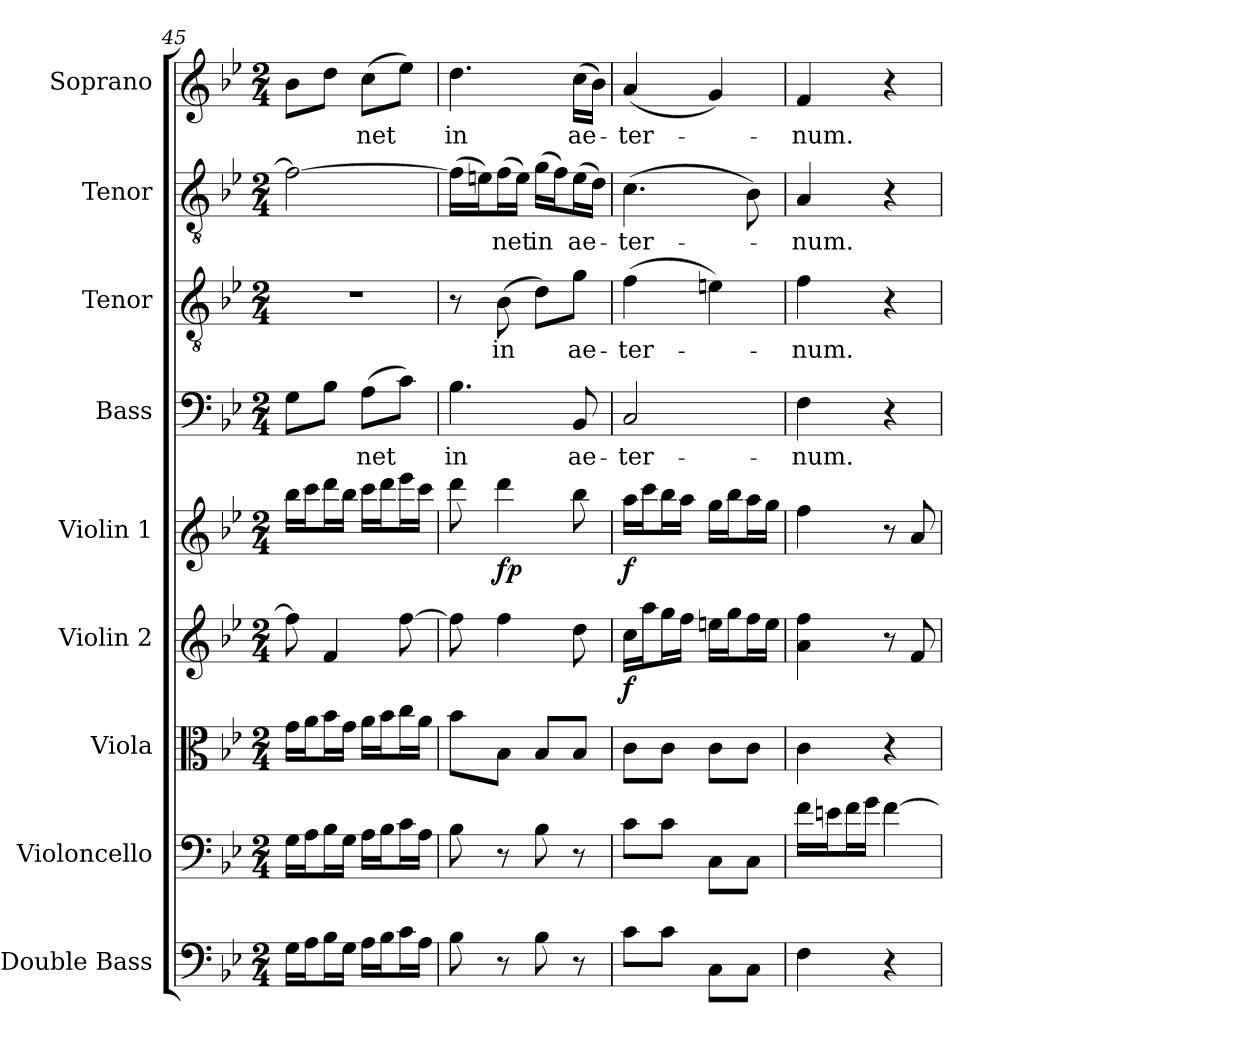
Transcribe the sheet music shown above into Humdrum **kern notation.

**kern	**kern	**kern	**kern	**dynam	**kern	**dynam	**kern	**text	**kern	**text	**kern	**text	**kern	**text
*part9	*part8	*part7	*part6	*part6	*part5	*part5	*part4	*part4	*part3	*part3	*part2	*part2	*part1	*part1
*staff9	*staff8	*staff7	*staff6	*staff6	*staff5	*staff5	*staff4	*staff4	*staff3	*staff3	*staff2	*staff2	*staff1	*staff1
*I"Double Bass	*I"Violoncello	*I"Viola	*I"Violin 2	*	*I"Violin 1	*	*I"Bass	*	*I"Tenor	*	*I"Tenor	*	*I"Soprano	*
*I'Db.	*I'Vc.	*I'Vla.	*I'Vln. 2	*	*I'Vln.	*	*I'B.	*	*I'T.	*	*I'T.	*	*I'S.	*
*clefF4	*clefF4	*clefC3	*clefG2	*	*clefG2	*	*clefF4	*	*clefGv2	*	*clefGv2	*	*clefG2	*
*ITrd7c12	*	*	*	*	*	*	*	*	*ITrd7c12	*	*ITrd7c12	*	*	*
*k[b-e-]	*k[b-e-]	*k[b-e-]	*k[b-e-]	*	*k[b-e-]	*	*k[b-e-]	*	*k[b-e-]	*	*k[b-e-]	*	*k[b-e-]	*
*B-:	*B-:	*B-:	*B-:	*	*B-:	*	*B-:	*	*B-:	*	*B-:	*	*B-:	*
*M2/4	*M2/4	*M2/4	*M2/4	*	*M2/4	*	*M2/4	*	*M2/4	*	*M2/4	*	*M2/4	*
=45	=45	=45	=45	=45	=45	=45	=45	=45	=45	=45	=45	=45	=45	=45
!	!	!	!	!	!	!	!	!	!LO:N:vis=1	!	!	!	!	!
16GGi\LL	16Gi\LL	16gi\LL	8ffi\]	.	16bb-i\LL	.	8Gi\L	.	2r	.	2Fi\_>	.	8b-i\L	.
16AAi\J	16Ai\J	16ai\J	.	.	16ccci\J	.	.	.	.	.	.	.	.	.
16BB-i\L	16B-i\L	16b-i\L	4fi/	.	16dddi\L	.	8B-i\J	.	.	.	.	.	8ddi\J	.
16GGi\JJ	16Gi\JJ	16gi\JJ	.	.	16bb-i\JJ	.	.	.	.	.	.	.	.	.
!	!	!	!	!	!	!	!	!LO:LY:b:color=#000000	!	!	!	!	!	!
!	!	!	!	!	!	!	!	!	!	!	!	!	!	!LO:LY:b:color=#000000
16AAi\LL	16Ai\LL	16ai\LL	.	.	16ccci\LL	.	(8Ai\L	-net	.	.	.	.	(8cci\L	-net
16BB-i\J	16B-i\J	16b-i\J	.	.	16dddi\J	.	.	.	.	.	.	.	.	.
16Ci\L	16ci\L	16cci\L	[>8ffi\	.	16eee-i\L	.	8ci\J)	.	.	.	.	.	8ee-i\J)	.
16AAi\JJ	16Ai\JJ	16ai\JJ	.	.	16ccci\JJ	.	.	.	.	.	.	.	.	.
=46	=46	=46	=46	=46	=46	=46	=46	=46	=46	=46	=46	=46	=46	=46
!	!	!	!	!	!	!	!	!LO:LY:b:color=#000000	!	!	!	!	!	!
!	!	!	!	!	!	!	!	!	!	!	!	!	!	!LO:LY:b:color=#000000
8BB-i\	8B-i\	8b-i\L	8ffi\]	.	8dddi\	.	4.B-i\	in	8r	.	(16Fi\LL]	.	4.ddi\	in
.	.	.	.	.	.	.	.	.	.	.	16Eni\J)	.	.	.
!	!	!	!	!	!	!	!	!	!	!LO:LY:b:color=#000000	!	!	!	!
!	!	!	!	!	!	!	!	!	!	!	!	!LO:LY:b:color=#000000	!	!
8r	8r	8B-i\J	4ffi\	.	4dddi\	fp	.	.	(8BB-i\	in	(16Fi\L	-net	.	.
.	.	.	.	.	.	.	.	.	.	.	16Ei\JJ)	.	.	.
!	!	!	!	!	!	!	!	!	!	!	!	!LO:LY:b:color=#000000	!	!
8BB-i\	8B-i\	8B-i/L	.	.	.	.	.	.	8Di\L)	.	(16Gi\LL	in	.	.
.	.	.	.	.	.	.	.	.	.	.	16Fi\J)	.	.	.
!	!	!	!	!	!	!	!	!LO:LY:b:color=#000000	!	!	!	!	!	!
!	!	!	!	!	!	!	!	!	!	!LO:LY:b:color=#000000	!	!	!	!
!	!	!	!	!	!	!	!	!	!	!	!	!LO:LY:b:color=#000000	!	!
!	!	!	!	!	!	!	!	!	!	!	!	!	!	!LO:LY:b:color=#000000
8r	8r	8B-i/J	8ddi\	.	8bb-i\	.	8BB-i/	ae-	8Gi\J	ae-	(16Ei\L	ae-	(16cci\LL	ae-
.	.	.	.	.	.	.	.	.	.	.	16Di\JJ)	.	16b-i\JJ)	.
!!LO:PB:g=z
=47	=47	=47	=47	=47	=47	=47	=47	=47	=47	=47	=47	=47	=47	=47
!	!	!	!	!	!	!	!	!LO:LY:b:color=#000000	!	!	!	!	!	!
!	!	!	!	!	!	!	!	!	!	!LO:LY:b:color=#000000	!	!	!	!
!	!	!	!	!	!	!	!	!	!	!	!	!LO:LY:b:color=#000000	!	!
!	!	!	!	!	!	!	!	!	!	!	!	!	!	!LO:LY:b:color=#000000
8Ci\L	8ci\L	8ci\L	16cci\LL	f	16aai\LL	f	2Ci/	-ter-	(4Fi\	-ter-	(4.Ci\	-ter-	(4ai/	-ter-
.	.	.	16aai\J	.	16ccci\J	.	.	.	.	.	.	.	.	.
8Ci\J	8ci\J	8ci\J	16ggi\L	.	16bb-i\L	.	.	.	.	.	.	.	.	.
.	.	.	16ffi\JJ	.	16aai\JJ	.	.	.	.	.	.	.	.	.
8CCi\L	8Ci\L	8ci\L	16eeni\LL	.	16ggi\LL	.	.	.	4Eni\)	.	.	.	4gi/)	.
.	.	.	16ggi\J	.	16bb-i\J	.	.	.	.	.	.	.	.	.
8CCi\J	8Ci\J	8ci\J	16ffi\L	.	16aai\L	.	.	.	.	.	8BB-i\)	.	.	.
.	.	.	16eei\JJ	.	16ggi\JJ	.	.	.	.	.	.	.	.	.
=48	=48	=48	=48	=48	=48	=48	=48	=48	=48	=48	=48	=48	=48	=48
!	!	!	!	!	!	!	!	!LO:LY:b:color=#000000	!	!	!	!	!	!
!	!	!	!	!	!	!	!	!	!	!LO:LY:b:color=#000000	!	!	!	!
!	!	!	!	!	!	!	!	!	!	!	!	!LO:LY:b:color=#000000	!	!
!	!	!	!	!	!	!	!	!	!	!	!	!	!	!LO:LY:b:color=#000000
4FFi\	16fi\LL	4ci\	4ai\ 4ffi	.	4ffi\	.	4Fi\	-num.	4Fi\	-num.	4AAi/	-num.	4fi/	-num.
.	16eni\J	.	.	.	.	.	.	.	.	.	.	.	.	.
.	16fi\L	.	.	.	.	.	.	.	.	.	.	.	.	.
.	16gi\JJ	.	.	.	.	.	.	.	.	.	.	.	.	.
4r	[>4fi\	4r	8r	.	8r	.	4r	.	4r	.	4r	.	4r	.
.	.	.	8fi/	.	8ai/	.	.	.	.	.	.	.	.	.
=	=	=	=	=	=	=	=	=	=	=	=	=	=	=
*-	*-	*-	*-	*-	*-	*-	*-	*-	*-	*-	*-	*-	*-	*-
